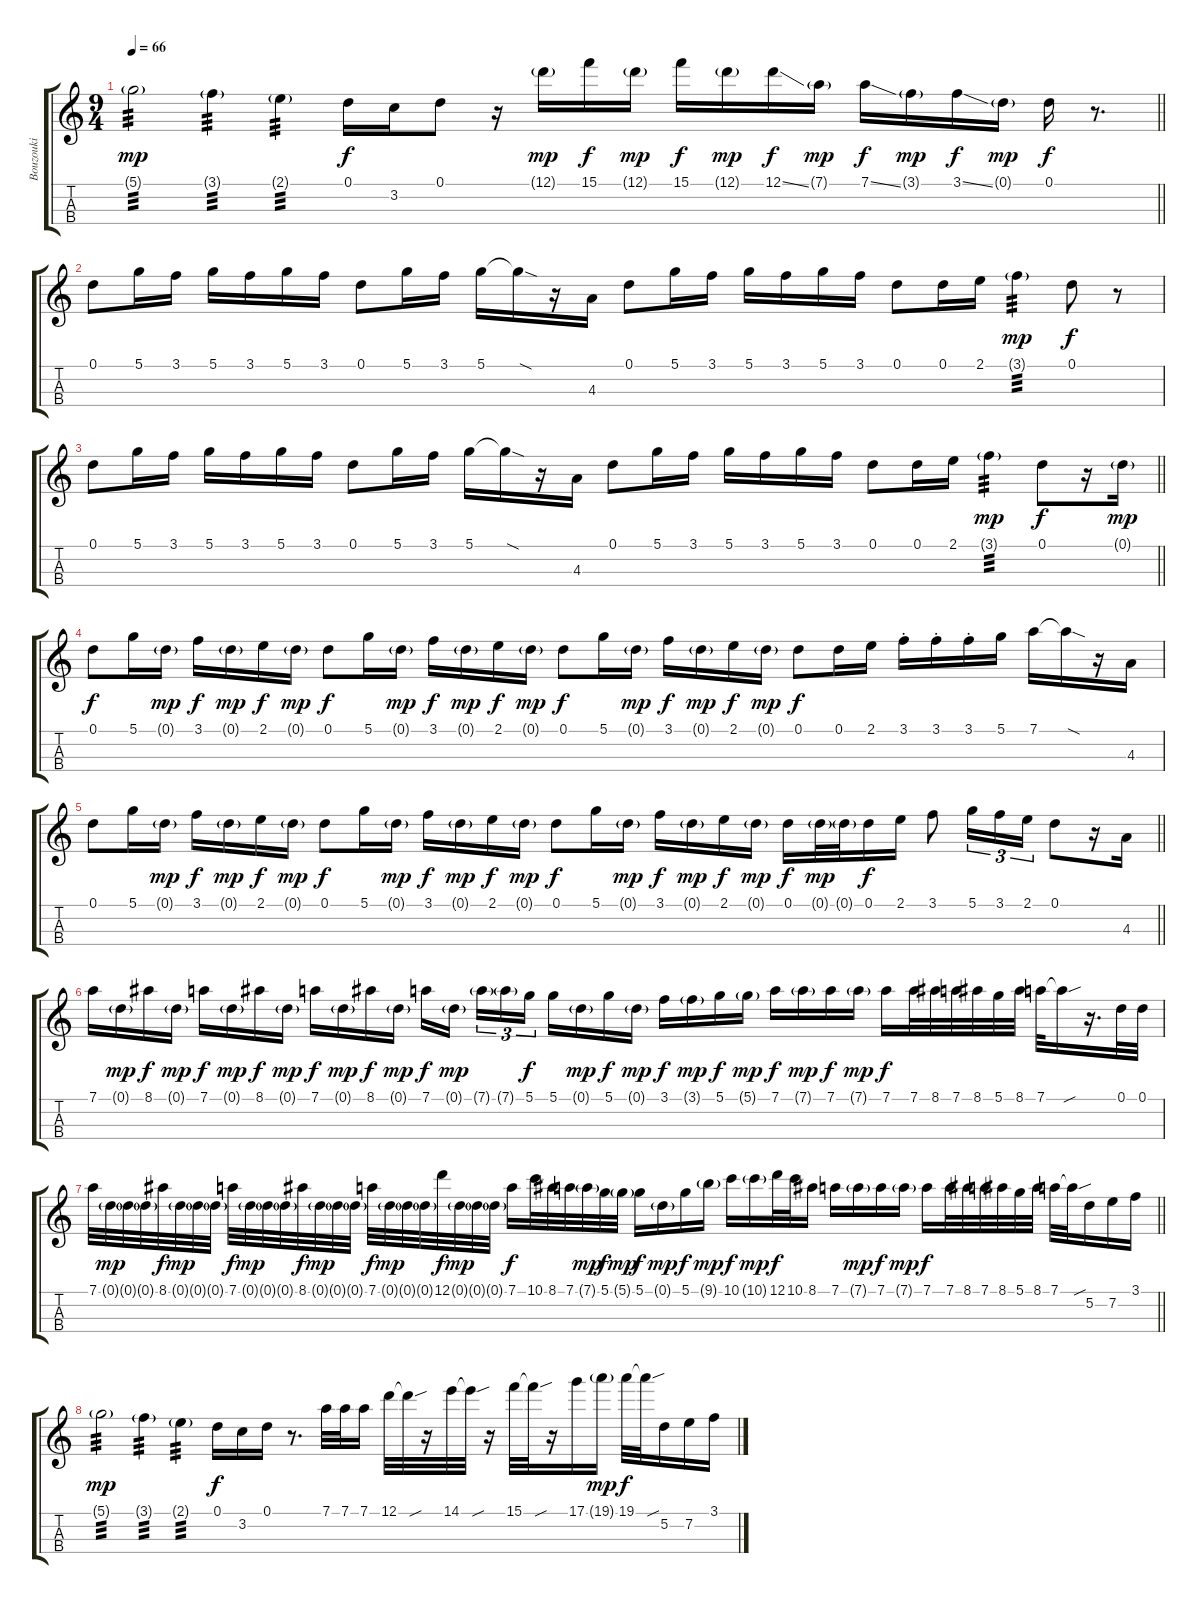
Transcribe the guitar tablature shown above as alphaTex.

\track ("Bouzouki" "Bouzouki") {instrument acousticguitarsteel}
\staff {score tabs}
\tuning (D4 A3 F3 C3) {hide}
\ts (9 4)
\tempo 66
\clef g2
\barLineRight lightlight
\ks c
5.1{g}.2{tp 3 dy mp} 3.1{g}.4{tp 3} 2.1{g}.4{tp 3} 0.1.16{dy f} 3.2.16 0.1.8 r.16 12.1{g}.16{dy mp} 15.1.16{dy f} 12.1{g}.16{dy mp} 15.1.16{dy f} 12.1{g}.16{dy mp} 12.1{ss}.16{dy f} 7.1{g}.16{dy mp} 7.1{ss}.16{dy f} 3.1{g}.16{dy mp} 3.1{ss}.16{dy f} 0.1{g}.16{dy mp} 0.1.16{dy f} r.8{d} |
\section ("" "")
0.1.8 5.1.16 3.1.16 5.1.16 3.1.16 5.1.16 3.1.16 0.1.8 5.1.16 3.1.16 5.1.16 5.1{sod t}.16 r.16 4.3.16 0.1.8 5.1.16 3.1.16 5.1.16 3.1.16 5.1.16 3.1.16 0.1.8 0.1.16 2.1.16 3.1{g}.4{tp 3 dy mp} 0.1.8{dy f} r.8 |
\barLineRight lightlight
0.1.8 5.1.16 3.1.16 5.1.16 3.1.16 5.1.16 3.1.16 0.1.8 5.1.16 3.1.16 5.1.16 5.1{sod t}.16 r.16 4.3.16 0.1.8 5.1.16 3.1.16 5.1.16 3.1.16 5.1.16 3.1.16 0.1.8 0.1.16 2.1.16 3.1{g}.4{tp 3 dy mp} 0.1.8{dy f} r.16 0.1{g}.16{dy mp} |
0.1.8{dy f} 5.1.16 0.1{g}.16{dy mp} 3.1.16{dy f} 0.1{g}.16{dy mp} 2.1.16{dy f} 0.1{g}.16{dy mp} 0.1.8{dy f} 5.1.16 0.1{g}.16{dy mp} 3.1.16{dy f} 0.1{g}.16{dy mp} 2.1.16{dy f} 0.1{g}.16{dy mp} 0.1.8{dy f} 5.1.16 0.1{g}.16{dy mp} 3.1.16{dy f} 0.1{g}.16{dy mp} 2.1.16{dy f} 0.1{g}.16{dy mp} 0.1.8{dy f} 0.1.16 2.1.16 3.1{st}.16 3.1{st}.16 3.1{st}.16 5.1.16 7.1.16 7.1{sod t}.16 r.16 4.3.16 |
\barLineRight lightlight
0.1.8 5.1.16 0.1{g}.16{dy mp} 3.1.16{dy f} 0.1{g}.16{dy mp} 2.1.16{dy f} 0.1{g}.16{dy mp} 0.1.8{dy f} 5.1.16 0.1{g}.16{dy mp} 3.1.16{dy f} 0.1{g}.16{dy mp} 2.1.16{dy f} 0.1{g}.16{dy mp} 0.1.8{dy f} 5.1.16 0.1{g}.16{dy mp} 3.1.16{dy f} 0.1{g}.16{dy mp} 2.1.16{dy f} 0.1{g}.16{dy mp} 0.1.16{dy f} 0.1{g}.32{dy mp} 0.1{g}.32 0.1.16{dy f} 2.1.16 3.1.8 5.1.16{tu (3 2)} 3.1.16{tu (3 2)} 2.1.16{tu (3 2)} 0.1.8 r.16 4.3.16 |
7.1.16 0.1{g}.16{dy mp} 8.1.16{dy f} 0.1{g}.16{dy mp} 7.1.16{dy f} 0.1{g}.16{dy mp} 8.1.16{dy f} 0.1{g}.16{dy mp} 7.1.16{dy f} 0.1{g}.16{dy mp} 8.1.16{dy f} 0.1{g}.16{dy mp} 7.1.16{dy f} 0.1{g}.16{dy mp beam splitsecondary} 7.1{g}.16{tu (3 2)} 7.1{g}.16{tu (3 2)} 5.1.16{tu (3 2) dy f beam splitsecondary} 5.1.16 0.1{g}.16{dy mp} 5.1.16{dy f} 0.1{g}.16{dy mp} 3.1.16{dy f} 3.1{g}.16{dy mp} 5.1.16{dy f} 5.1{g}.16{dy mp} 7.1.16{dy f} 7.1{g}.16{dy mp} 7.1.16{dy f} 7.1{g}.16{dy mp} 7.1.16{dy f} 7.1.32 8.1.32 7.1.32 8.1.32 5.1.32 8.1.32 7.1.32 7.1{sou t}.16 r.16{d} 0.1.32 0.1.32 |
\barLineRight lightlight
7.1.32 0.1{g}.32{dy mp} 0.1{g}.32 0.1{g}.32 8.1.32{dy f} 0.1{g}.32{dy mp} 0.1{g}.32 0.1{g}.32 7.1.32{dy f} 0.1{g}.32{dy mp} 0.1{g}.32 0.1{g}.32 8.1.32{dy f} 0.1{g}.32{dy mp} 0.1{g}.32 0.1{g}.32 7.1.32{dy f} 0.1{g}.32{dy mp} 0.1{g}.32 0.1{g}.32 12.1.32{dy f} 0.1{g}.32{dy mp} 0.1{g}.32 0.1{g}.32 7.1.16{dy f} 10.1.32 8.1.32 7.1.32 7.1{g}.32{dy mp} 5.1.32{dy f} 5.1{g}.32{dy mp} 5.1.16{dy f} 0.1{g}.16{dy mp} 5.1.16{dy f} 9.1{g}.16{dy mp} 10.1.16{dy f} 10.1{g}.16{dy mp} 12.1.32{dy f} 10.1.32 8.1.16 7.1.16 7.1{g}.16{dy mp} 7.1.16{dy f} 7.1{g}.16{dy mp} 7.1.16{dy f} 7.1.32 8.1.32 7.1.32 8.1.32 5.1.32 8.1.32 7.1.32 7.1{sou t}.32 5.2.16 7.2.16 3.1.16 |
5.1{g}.2{tp 3 dy mp} 3.1{g}.4{tp 3} 2.1{g}.4{tp 3} 0.1.16{dy f} 3.2.16 0.1.16 r.8{d} 7.1.32 7.1.32 7.1.16 12.1.32 12.1{sou t}.32 r.16 14.1.32 14.1{sou t}.32 r.16 15.1.32 15.1{sou t}.32 r.16 17.1.16 19.1{g}.16{dy mp} 19.1.32{dy f} 19.1{sou t}.32 5.2.16 7.2.16 3.1.16
